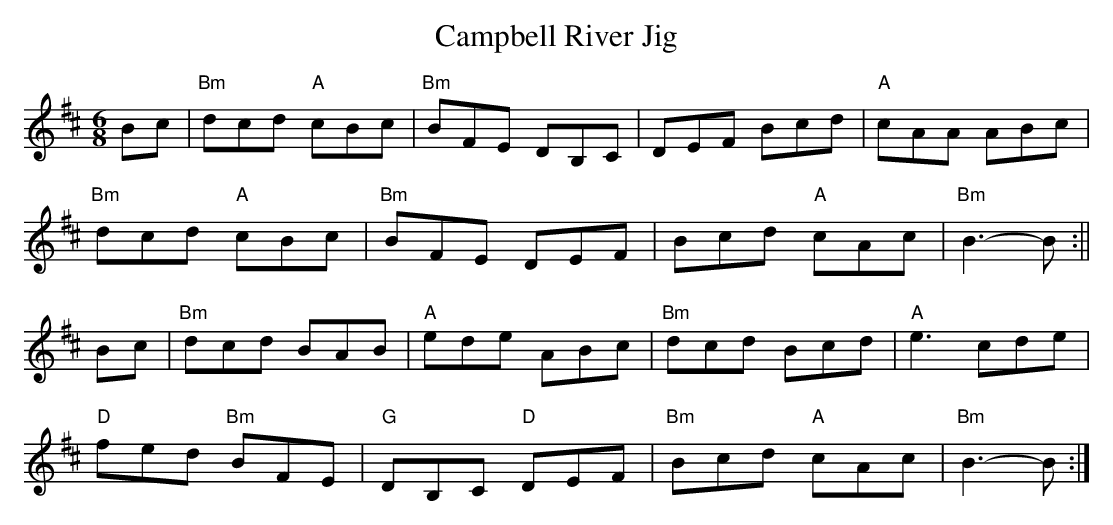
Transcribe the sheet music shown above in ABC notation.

X:1
T:Campbell River Jig
M:6/8
L:1/8
K:Bm
C:Dean Kenty
Bc|"Bm"dcd "A"cBc|"Bm"BFE DB,C|DEF Bcd|"A"cAA ABc|!
"Bm"dcd "A"cBc|"Bm"BFE DEF|Bcd "A"cAc|"Bm"B3-B:||!
Bc|"Bm"dcd BAB|"A"ede ABc|"Bm"dcd Bcd|"A"e3 cde|!"D"fed "Bm"BFE|"G"DB,C "D"DEF|"Bm"Bcd "A"cAc|"Bm"B3-B:|]!
